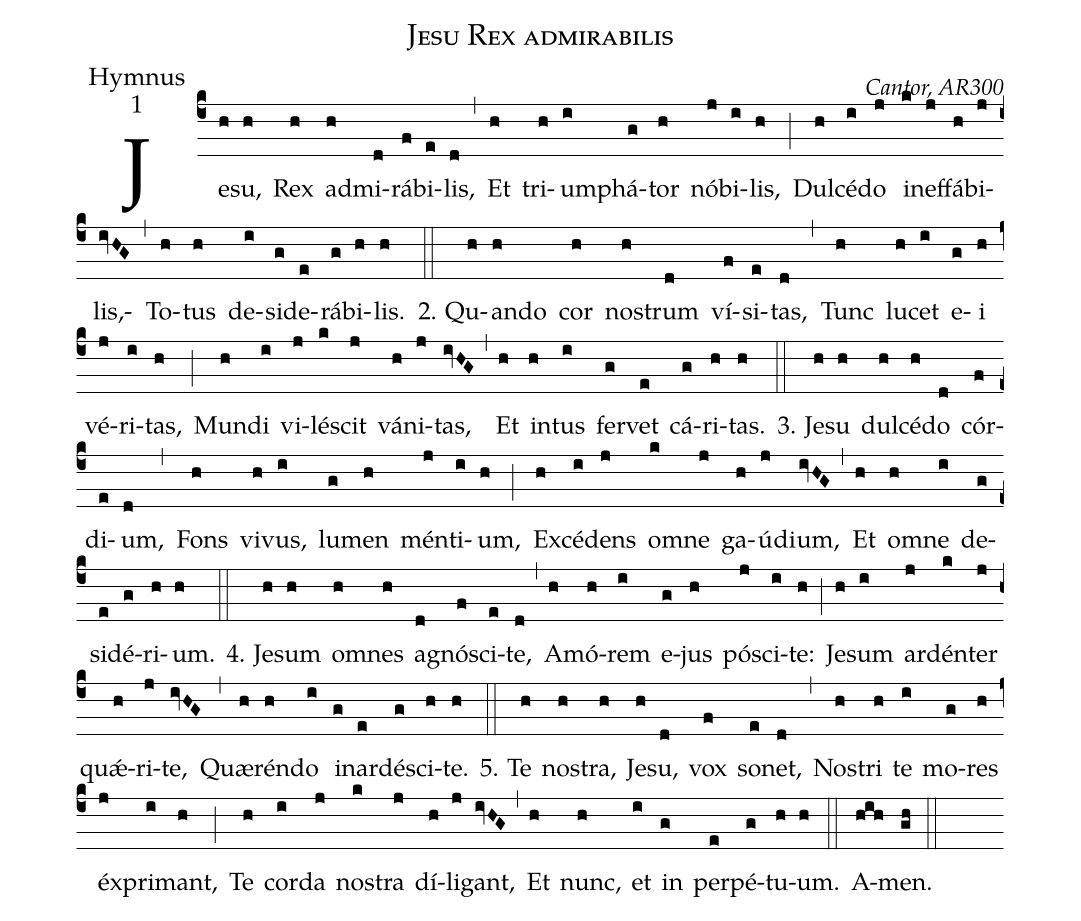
name:Jesu Rex admirabilis;
office-part:Hymnus;
mode:1;
commentary:Cantor, AR300;
%%
(c4)Je(h)su,(h)  Rex(h) ad(h)mi(d)rá(f)bi(e)lis,(d)(,) Et(h) tri(h)um(i)phá(g)tor(h) nó(j)bi(i)lis,(h)(;) Dul(h)cé(i)do(j) in(k)e(j)ffá(h)bi(j)lis,(ivHG)(,) To(h)tus(h) de(i)si(g)de(e)rá(g)bi(h)lis.(h)(::)
2. Qu(h)ando(h) cor(h) nos(h)trum(d) ví(f)si(e)tas,(d) (,) Tunc(h) lu(h)cet(i) e(g)i(h) vé(j)ri(i)tas,(h) (;) Mun(h)di(i) vi(j)lés(k)cit(j) vá(h)ni(j)tas,(ivHG) (,) Et(h) in(h)tus(i) fer(g)vet(e) cá(g)ri(h)tas.(h) (::)

3. Je(h)su(h) dul(h)cé(h)do(d) cór(f)di(e)um,(d) (,) Fons(h) vi(h)vus,(i) lu(g)men(h) mén(j)ti(i)um,(h) (;) Ex(h)cé(i)dens(j) om(k)ne(j) ga(h)ú(j)di()um,(ivHG) (,) Et(h) om(h)ne(i) de(g)si(e)dé(g)ri(h)um.(h) (::)

4. Je(h)sum(h) om(h)nes(h) a(d)gnó(f)sci(e)te,(d) (,) A(h)mó(h)rem(i) e(g)jus(h) pós(j)ci(i)te:(h) (;) Je(h)sum(i) ar(j)dén(k)ter(j) quǽ(h)ri(j)te,(ivHG) (,) Quæ(h)rén(h)do(i) in(g)ar(e)dé(g)sci(h)te.(h) (::)

5. Te(h) nos(h)tra,(h) Je(h)su,(d) vox(f) so(e)net,(d) (,) Nos(h)tri(h) te(i) mo(g)res(h) éx(j)pri(i)mant,(h) (;) Te(h) cor(i)da(j) nos(k)tra(j) dí(h)li(j)gant,(ivHG) (,) Et(h) nunc,(h) et(i) in(g) per(e)pé(g)tu(h)um.(h) (::) A(hih)men.(gh) (::)
